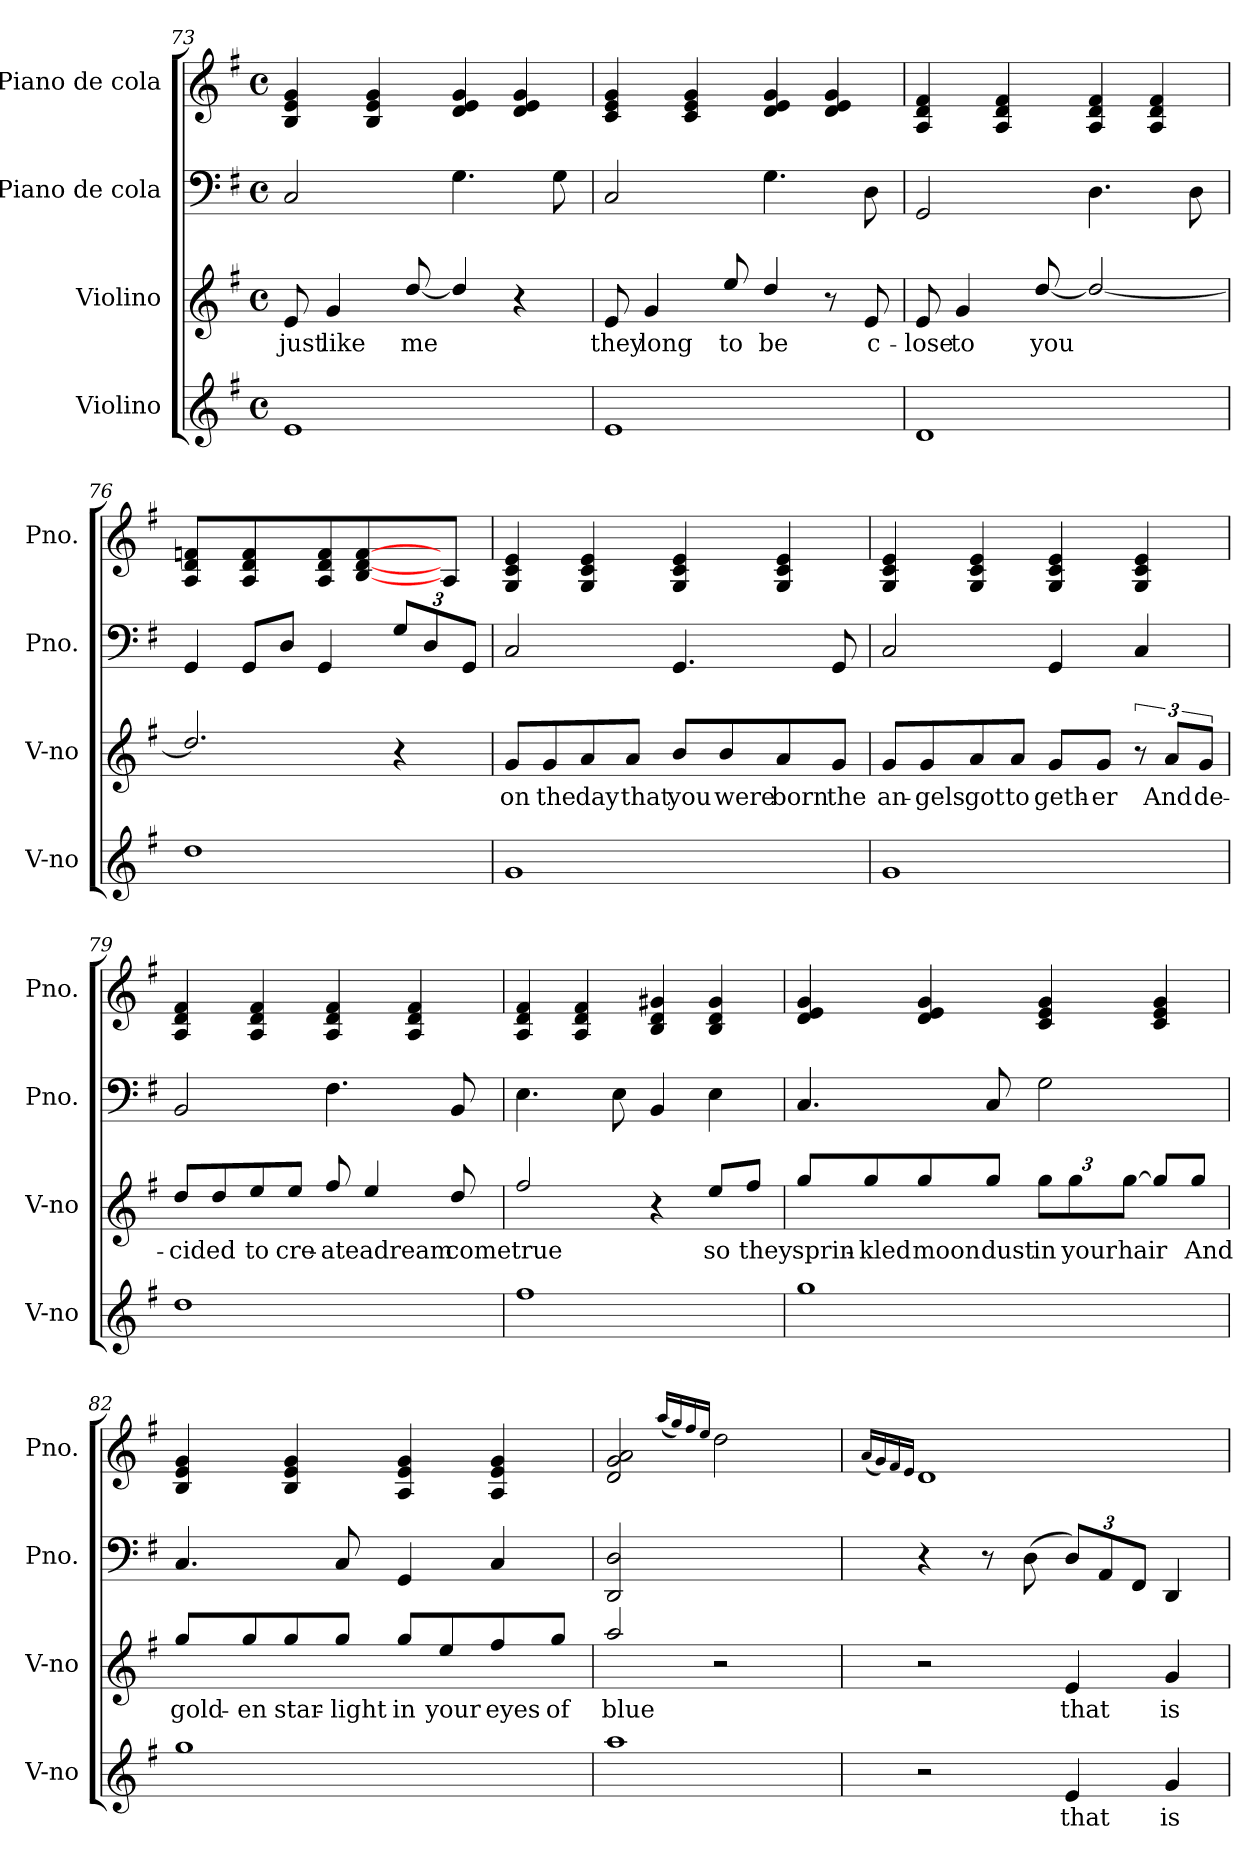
**kern	**text	**kern	**text	**kern	**kern
*part4	*part4	*part3	*part3	*part2	*part1
*staff4	*staff4	*staff3	*staff3	*staff2	*staff1
*I"Violino	*	*I"Violino	*	*I"Piano de cola	*I"Piano de cola
*I'V-no	*	*I'V-no	*	*I'Pno.	*I'Pno.
*clefG2	*	*clefG2	*	*clefF4	*clefG2
*k[f#]	*	*k[f#]	*	*k[f#]	*k[f#]
*M4/4	*	*M4/4	*	*M4/4	*M4/4
*met(c)	*	*met(c)	*	*met(c)	*met(c)
=73	=73	=73	=73	=73	=73
!	!	!	!LO:LY:b	!	!
1e	.	8e/	just	2C/	4B/ 4e/ 4g/
!	!	!	!LO:LY:b	!	!
.	.	4g/	like	.	.
.	.	.	.	.	4B/ 4e/ 4g/
!	!	!	!LO:LY:b	!	!
.	.	[8dd/	me	.	.
.	.	4dd/]	.	4.G\	4d/ 4e/ 4g/
.	.	4r	.	.	4d/ 4e/ 4g/
.	.	.	.	8G\	.
=74	=74	=74	=74	=74	=74
!	!	!	!LO:LY:b	!	!
1e	.	8e/	they	2C/	4c/ 4e/ 4g/
!	!	!	!LO:LY:b	!	!
.	.	4g/	long	.	.
.	.	.	.	.	4c/ 4e/ 4g/
!	!	!	!LO:LY:b	!	!
.	.	8ee/	to	.	.
!	!	!	!LO:LY:b	!	!
.	.	4dd/	be	4.G\	4d/ 4e/ 4g/
.	.	8r	.	.	4d/ 4e/ 4g/
!	!	!	!LO:LY:b	!	!
.	.	8e/	c-	8D\	.
!!LO:PB:g=z
=75	=75	=75	=75	=75	=75
!	!	!	!LO:LY:b	!	!
1d	.	8e/	-lose	2GG/	4A/ 4d/ 4f#/
!	!	!	!LO:LY:b	!	!
.	.	4g/	to	.	.
.	.	.	.	.	4A/ 4d/ 4f#/
!	!	!	!LO:LY:b	!	!
.	.	[8dd/	you	.	.
.	.	2dd/_	.	4.D\	4A/ 4d/ 4f#/
.	.	.	.	.	4A/ 4d/ 4f#/
.	.	.	.	8D\	.
=76	=76	=76	=76	=76	=76
1dd	.	2.dd/]	.	4GG/	4A/ 4d/ 4fn/
.	.	.	.	8GG/L	4A/ 4d/ 4f/
.	.	.	.	8D/J	.
.	.	.	.	4GG/	8A/ 8d/ 8f/
.	.	.	.	.	[4B/ [4d/ [4f/
*	*	*	*	*Xbrackettup	*
.	.	4r	.	12G/L	.
.	.	.	.	12D/	.
.	.	.	.	.	8A/J
.	.	.	.	12GG/J	.
=77	=77	=77	=77	=77	=77
!	!	!	!LO:LY:b	!	!
1g	.	8g/L	on	2C/	4G/ 4c/ 4e/
!	!	!	!LO:LY:b	!	!
.	.	8g/	the	.	.
!	!	!	!LO:LY:b	!	!
.	.	8a/	day	.	4G/ 4c/ 4e/
!	!	!	!LO:LY:b	!	!
.	.	8a/J	that	.	.
!	!	!	!LO:LY:b	!	!
.	.	8b/L	you	4.GG/	4G/ 4c/ 4e/
!	!	!	!LO:LY:b	!	!
.	.	8b/	were	.	.
!	!	!	!LO:LY:b	!	!
.	.	8a/	born	.	4G/ 4c/ 4e/
!	!	!	!LO:LY:b	!	!
.	.	8g/J	the	8GG/	.
=78	=78	=78	=78	=78	=78
!	!	!	!LO:LY:b	!	!
1g	.	8g/L	an-	2C/	4G/ 4c/ 4e/
!	!	!	!LO:LY:b	!	!
.	.	8g/	-gels	.	.
!	!	!	!LO:LY:b	!	!
.	.	8a/	got	.	4G/ 4c/ 4e/
!	!	!	!LO:LY:b	!	!
.	.	8a/J	to	.	.
!	!	!	!LO:LY:b	!	!
.	.	8g/L	geth-	4GG/	4G/ 4c/ 4e/
!	!	!	!LO:LY:b	!	!
.	.	8g/J	-er	.	.
.	.	12r	.	4C/	4G/ 4c/ 4e/
!	!	!	!LO:LY:b	!	!
.	.	12a/L	And	.	.
!	!	!	!LO:LY:b	!	!
.	.	12g/J	de-	.	.
!!LO:LB:g=z
=79	=79	=79	=79	=79	=79
!	!	!	!LO:LY:b	!	!
1dd	.	8dd/L	-cided	2BB/	4A/ 4d/ 4f#/
.	.	8dd/	.	.	.
!	!	!	!LO:LY:b	!	!
.	.	8ee/	to	.	4A/ 4d/ 4f#/
!	!	!	!LO:LY:b	!	!
.	.	8ee/J	cre-	.	.
!	!	!	!LO:LY:b	!	!
.	.	8ff#/	-ate	4.F#\	4A/ 4d/ 4f#/
!	!	!	!LO:LY:b	!	!
.	.	4ee/	adream	.	.
.	.	.	.	.	4A/ 4d/ 4f#/
!	!	!	!LO:LY:b	!	!
.	.	8dd/	come	8BB/	.
=80	=80	=80	=80	=80	=80
!	!	!	!LO:LY:b	!	!
1ff#	.	2ff#/	true	4.E\	4A/ 4d/ 4f#/
.	.	.	.	.	4A/ 4d/ 4f#/
.	.	.	.	8E\	.
.	.	4r	.	4BB/	4B/ 4d/ 4g#X/
!	!	!	!LO:LY:b	!	!
.	.	8ee/L	so	4E\	4B/ 4d/ 4g#/
!	!	!	!LO:LY:b	!	!
.	.	8ff#/J	they	.	.
=81	=81	=81	=81	=81	=81
!	!	!	!LO:LY:b	!	!
1gg	.	8gg/L	sprin-	4.C/	4d/ 4e/ 4g/
!	!	!	!LO:LY:b	!	!
.	.	8gg/	-kled	.	.
!	!	!	!LO:LY:b	!	!
.	.	8gg/	moon	.	4d/ 4e/ 4g/
!	!	!	!LO:LY:b	!	!
.	.	8gg/J	dust	8C/	.
*	*	*Xbrackettup	*	*	*
!	!	!	!LO:LY:b	!	!
.	.	12gg\L	in	2G\	4c/ 4e/ 4g/
!	!	!	!LO:LY:b	!	!
.	.	12gg\	your	.	.
!	!	!	!LO:LY:b	!	!
.	.	[12gg\J	hair	.	.
.	.	8gg/L]	.	.	4c/ 4e/ 4g/
!	!	!	!LO:LY:b	!	!
.	.	8gg/J	And	.	.
!!LO:LB:g=z
=82	=82	=82	=82	=82	=82
!	!	!	!LO:LY:b	!	!
1gg	.	8gg/L	gold-	4.C/	4B/ 4e/ 4g/
!	!	!	!LO:LY:b	!	!
.	.	8gg/	-en	.	.
!	!	!	!LO:LY:b	!	!
.	.	8gg/	star-	.	4B/ 4e/ 4g/
!	!	!	!LO:LY:b	!	!
.	.	8gg/J	-light	8C/	.
!	!	!	!LO:LY:b	!	!
.	.	8gg/L	in	4GG/	4A/ 4e/ 4g/
!	!	!	!LO:LY:b	!	!
.	.	8ee/	your	.	.
!	!	!	!LO:LY:b	!	!
.	.	8ff#/	eyes	4C/	4A/ 4e/ 4g/
!	!	!	!LO:LY:b	!	!
.	.	8gg/J	of	.	.
=83	=83	=83	=83	=83	=83
!	!	!	!LO:LY:b	!	!
1aa	.	2aa/	blue	2DD/ 2D/	2d/ 2g/ 2a/
.	.	.	.	.	(16qaa/LL
.	.	.	.	.	16qgg/)
.	.	.	.	.	16qff#/
.	.	.	.	.	16qee/JJ
.	.	2r	.	4ryy	2dd\
.	.	.	.	4ryy	.
=84	=84	=84	=84	=84	=84
.	.	.	.	.	(16qa/LL
.	.	.	.	.	16qg/)
.	.	.	.	.	16qf#/
.	.	.	.	.	16qe/JJ
2r	.	2r	.	4r	1d
.	.	.	.	8r	.
.	.	.	.	(8D\	.
!	!LO:LY:b	!	!LO:LY:b	!	!
4e/	that	4e/	that	12D/L)	.
.	.	.	.	12AA/	.
.	.	.	.	12FF#/J	.
!	!LO:LY:b	!	!LO:LY:b	!	!
4g/	is	4g/	is	4DD/	.
=	=	=	=	=	=
*-	*-	*-	*-	*-	*-
